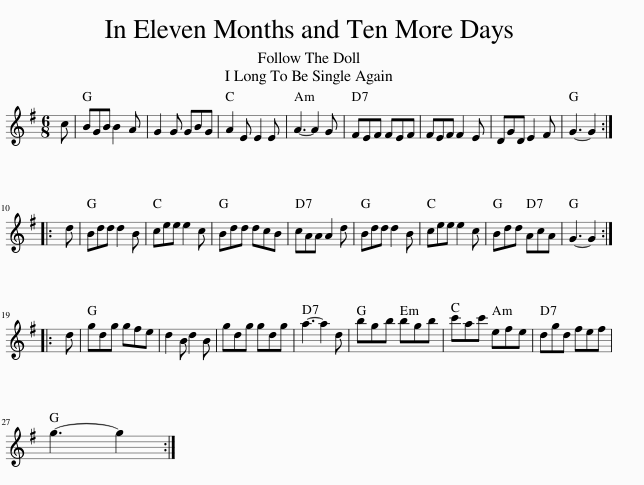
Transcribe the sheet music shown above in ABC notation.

X:1
L:1/8
M:6/8
I:linebreak $
K:G
V:1 treble
V:1
 c | BGB B2 A | G2 G GBG | A2 E E2 E | A3- A2 G | %5
 FEF FEF | FEF F2 E | DGD E2 F | G3- G2 ::$ d | %10
 Bdd d2 B | cee e2 c | Bdd dcB | cAA A2 d | Bdd d2 B | %15
 cee e2 c | Bdd AcA | G3- G2 ::$ d | gdg gfe | %20
 d2 B d2 B | gdg gdg | a3- a2 d | bgb bgb | c'ac' efe | %25
 dgd fef |$ g3- g2 :| %27
